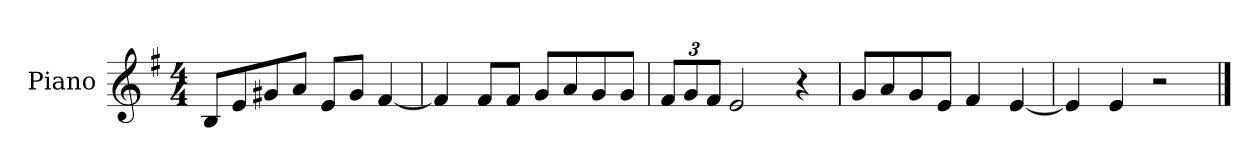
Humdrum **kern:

**kern
*part1
*staff1
*I"Piano
*I'P-no
*clefG2
*k[f#]
*M4/4
*MM90
=1
8B/L
8e/
8g#X/
8a/J
8e/L
8g#/J
[4f#/
=2
4f#/]
8f#/L
8f#/J
8g/L
8a/
8g/
8g/J
=3
*Xbrackettup
12f#/L
12g/
12f#/J
2e/
4r
=4
8g/L
8a/
8g/
8e/J
4f#/
[4e/
=5
4e/]
4e/
2r
==
*-
